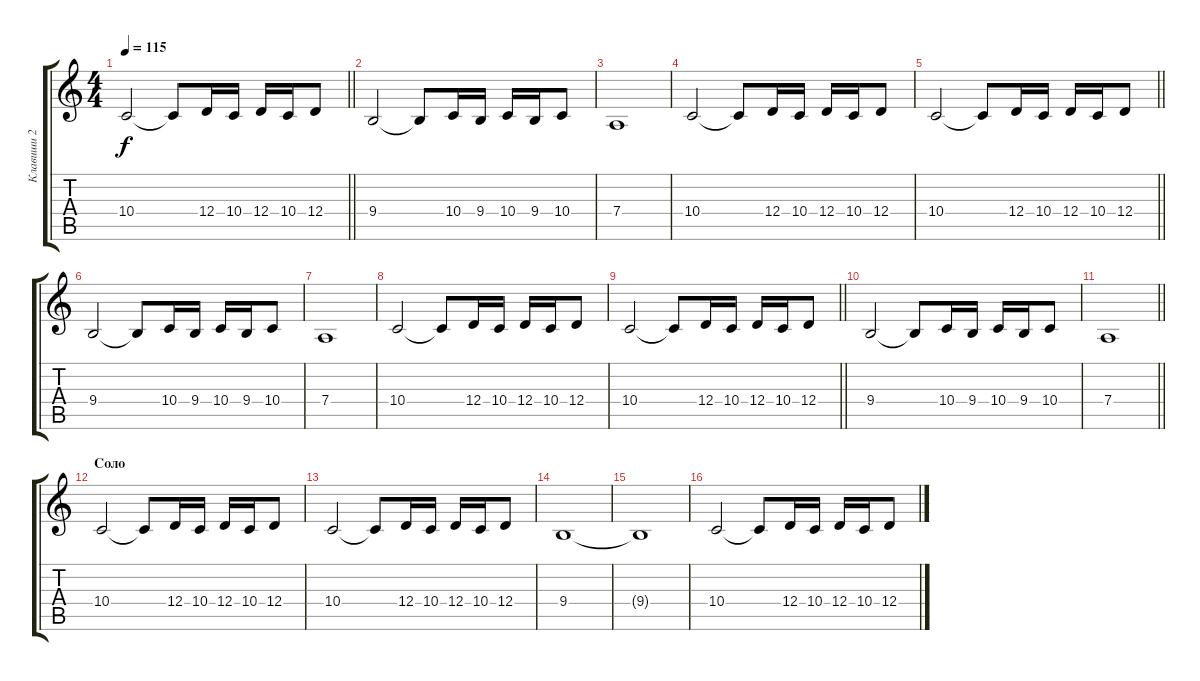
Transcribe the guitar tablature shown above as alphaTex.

\track ("Клавиши 2" "Клавиши 2") {instrument choiraahs}
\staff {score tabs}
\tuning (E4 B3 G3 D3 A2 E2) {hide}
\ts (4 4)
\tempo 115
\clef g2
\barLineRight lightlight
\ks c
10.4.2{dy f} 10.4{t}.8 12.4.16 10.4.16 12.4.16 10.4.16 12.4.8 |
9.4.2 9.4{t}.8 10.4.16 9.4.16 10.4.16 9.4.16 10.4.8 |
7.4.1 |
10.4.2 10.4{t}.8 12.4.16 10.4.16 12.4.16 10.4.16 12.4.8 |
\barLineRight lightlight
10.4.2 10.4{t}.8 12.4.16 10.4.16 12.4.16 10.4.16 12.4.8 |
9.4.2 9.4{t}.8 10.4.16 9.4.16 10.4.16 9.4.16 10.4.8 |
7.4.1 |
10.4.2 10.4{t}.8 12.4.16 10.4.16 12.4.16 10.4.16 12.4.8 |
\barLineRight lightlight
10.4.2 10.4{t}.8 12.4.16 10.4.16 12.4.16 10.4.16 12.4.8 |
9.4.2 9.4{t}.8 10.4.16 9.4.16 10.4.16 9.4.16 10.4.8 |
\barLineRight lightlight
7.4.1 |
\section ("" "Соло")
10.4.2 10.4{t}.8 12.4.16 10.4.16 12.4.16 10.4.16 12.4.8 |
10.4.2 10.4{t}.8 12.4.16 10.4.16 12.4.16 10.4.16 12.4.8 |
9.4.1 |
9.4{t}.1 |
10.4.2 10.4{t}.8 12.4.16 10.4.16 12.4.16 10.4.16 12.4.8
